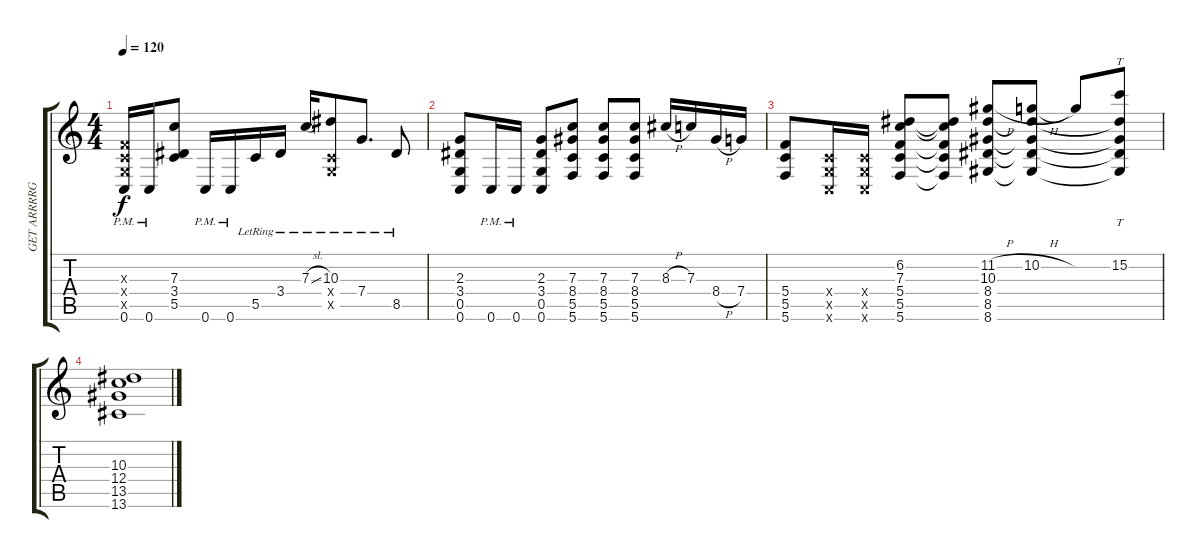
\track ("GET ARRRRGH 1" "GET ARRRRG") {instrument distortionguitar}
\staff {score tabs}
\tuning (D4 A3 F3 C3 G2 C2) {hide}
\ts (4 4)
\tempo 120
\clef g2
\ks c
(0.3{x} 0.4{x} 0.5{x} 0.6{pm}).16{dy f} 0.6{pm}.16 (7.3 3.4 5.5).8 0.6{pm}.16 0.6{pm}.16 5.5{lr}.16 3.4{lr}.16 7.3{sl lr}.16 (10.3{lr} 0.4{x} 0.5{x}).8 7.4{lr}.8{d} 8.5{lr}.8 |
(2.3 3.4 0.5 0.6).8 0.6{pm}.16 0.6{pm}.16 (2.3 3.4 0.5 0.6).8 (7.3 8.4 5.5 5.6).8 (7.3 8.4 5.5 5.6).8 (7.3 8.4 5.5 5.6).8 8.3{h}.16 7.3.16 8.4{h}.16 7.4.16 |
(5.4 5.5 5.6).8 (0.4{x} 0.5{x} 0.6{x}).16 (0.4{x} 0.5{x} 0.6{x}).16 (6.2 7.3 5.4 5.5 5.6).8 (6.2{t} 7.3{t} 5.4{t} 5.5{t} 5.6{t}).8 (11.2{h} 10.3 8.4 8.5 8.6).8 (10.2{h} 10.3{t} 8.4{t} 8.5{t} 8.6{t}).8 10.2{t}.8 (15.2 10.3{t} 8.4{t} 8.5{t} 8.6{t}).8{tt} |
(10.3 12.4 13.5 13.6).1
